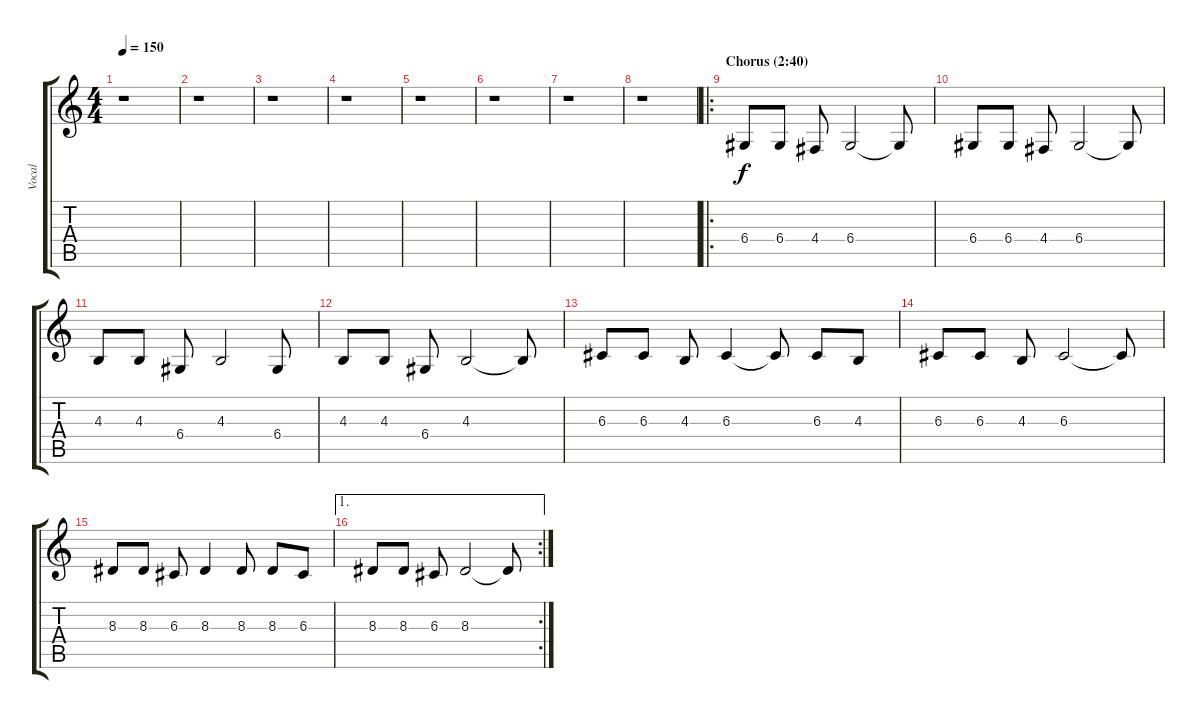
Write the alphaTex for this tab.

\track ("Vocal" "Vocal") {instrument clarinet}
\staff {score tabs}
\tuning (E4 B3 G3 D3 A2 E2) {hide}
\ts (4 4)
\tempo 150
\clef g2
\ks c
r.1{dy f} |
r.1 |
r.1 |
r.1 |
r.1 |
r.1 |
r.1 |
r.1 |
\ro
\section ("" "Chorus (2:40)")
6.4.8 6.4.8 4.4.8 6.4.2 6.4{t}.8 |
6.4.8 6.4.8 4.4.8 6.4.2 6.4{t}.8 |
4.3.8 4.3.8 6.4.8 4.3.2 6.4.8 |
4.3.8 4.3.8 6.4.8 4.3.2 4.3{t}.8 |
6.3.8 6.3.8 4.3.8 6.3.4 6.3{t}.8 6.3.8 4.3.8 |
6.3.8 6.3.8 4.3.8 6.3.2 6.3{t}.8 |
8.3.8 8.3.8 6.3.8 8.3.4 8.3.8 8.3.8 6.3.8 |
\ae 1
\rc 2
8.3.8 8.3.8 6.3.8 8.3.2 8.3{t}.8
